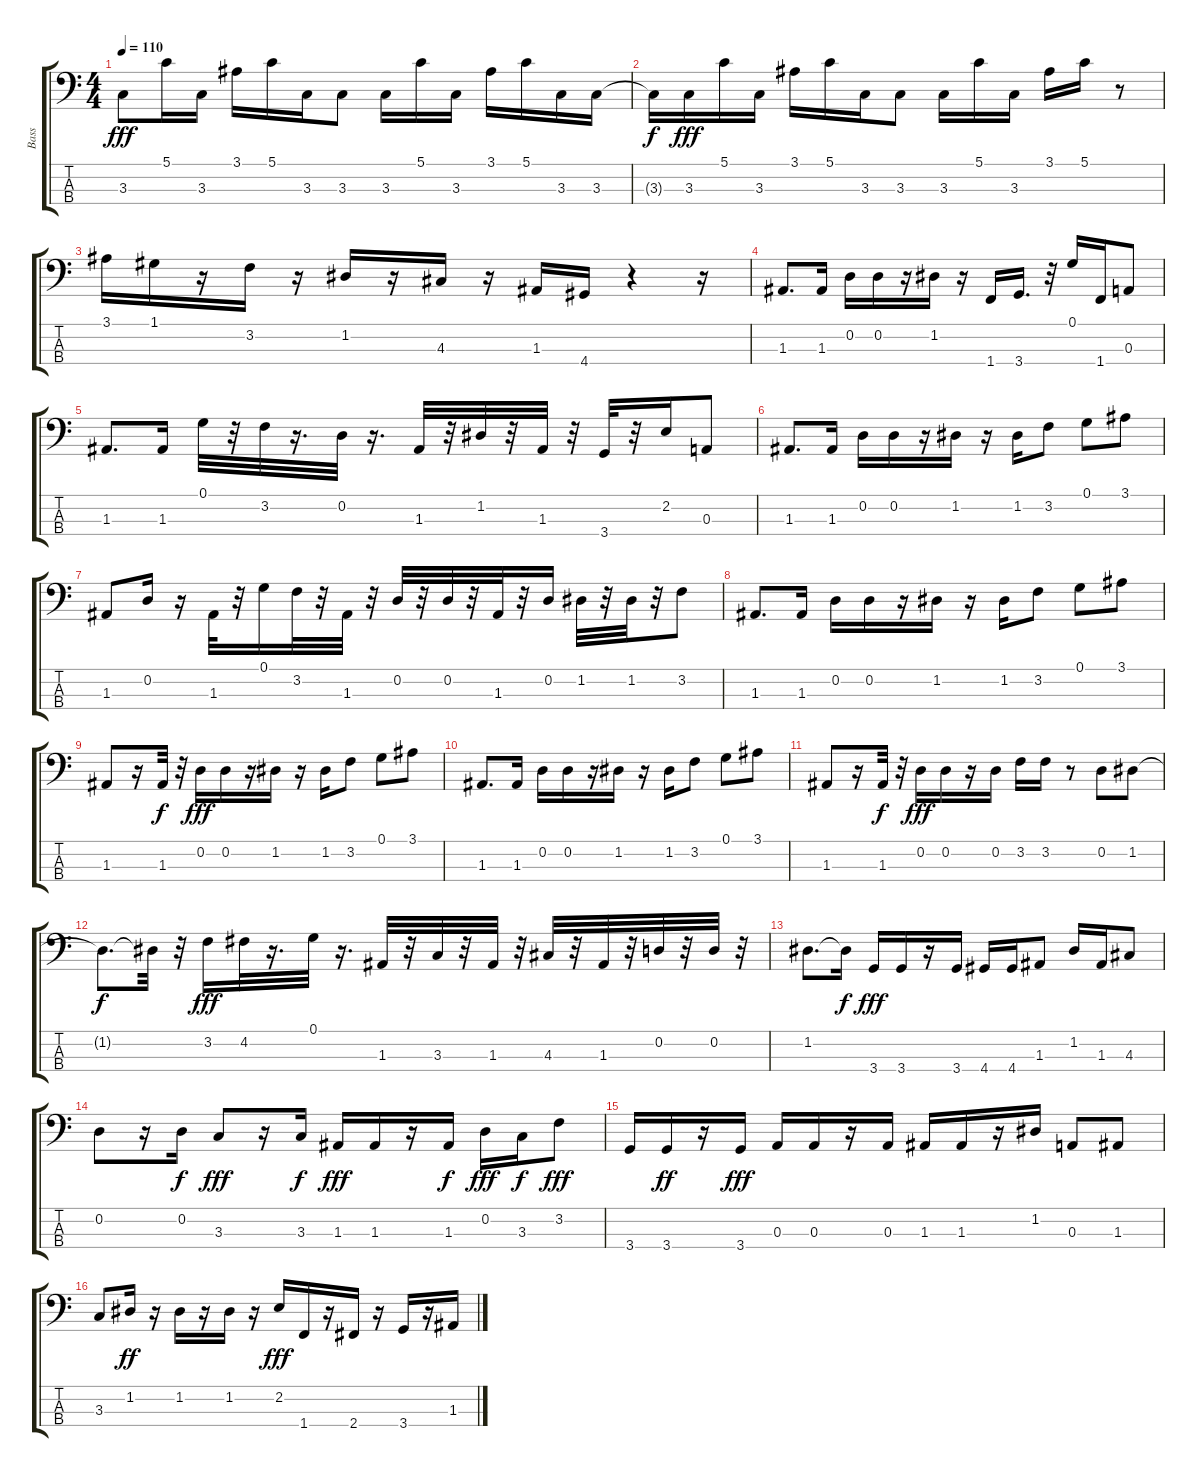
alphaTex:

\track ("Bass" "Bass") {instrument fretlessbass}
\staff {score tabs}
\tuning (G2 D2 A1 E1) {hide}
\ts (4 4)
\tempo 110
\clef f4
\ks c
3.3.8{dy fff} 5.1.16 3.3.16 3.1.16 5.1.16 3.3.16 3.3.8 3.3.16 5.1.16 3.3.16 3.1.16 5.1.16 3.3.16 3.3.16 |
3.3{t}.16{dy f} 3.3.16{dy fff} 5.1.16 3.3.16 3.1.16 5.1.16 3.3.16 3.3.8 3.3.16 5.1.16 3.3.16 3.1.16 5.1.16 r.8 |
3.1.16 1.1.16 r.16 3.2.16 r.16 1.2.16 r.16 4.3.16 r.16 1.3.16 4.4.16 r.4 r.16 |
1.3.8{d} 1.3.16 0.2.16 0.2.16 r.16 1.2.16 r.16 1.4.16 3.4.16{d} r.32 0.1.16 1.4.16 0.3.8 |
1.3.8{d} 1.3.16 0.1.32 r.32 3.2.32 r.16{d} 0.2.32 r.16{d} 1.3.32 r.32 1.2.32 r.32 1.3.32 r.32 3.4.32 r.32 2.2.16 0.3.8 |
1.3.8{d} 1.3.16 0.2.16 0.2.16 r.16 1.2.16 r.16 1.2.16 3.2.8 0.1.8 3.1.8 |
1.3.8 0.2.16 r.16 1.3.32 r.32 0.1.16 3.2.32 r.32 1.3.32 r.32 0.2.32 r.32 0.2.32 r.32 1.3.32 r.32 0.2.16 1.2.32 r.32 1.2.32 r.32 3.2.8 |
1.3.8{d} 1.3.16 0.2.16 0.2.16 r.16 1.2.16 r.16 1.2.16 3.2.8 0.1.8 3.1.8 |
1.3.8 r.16 1.3.32{dy f} r.32 0.2.16{dy fff} 0.2.16 r.16 1.2.16 r.16 1.2.16 3.2.8 0.1.8 3.1.8 |
1.3.8{d} 1.3.16 0.2.16 0.2.16 r.16 1.2.16 r.16 1.2.16 3.2.8 0.1.8 3.1.8 |
1.3.8 r.16 1.3.32{dy f} r.32 0.2.16{dy fff} 0.2.16 r.16 0.2.16 3.2.16 3.2.16 r.8 0.2.8 1.2.8 |
1.2{t}.8{d dy f} 1.2{t}.32 r.32 3.2.16{dy fff} 4.2.32 r.16{d} 0.1.32 r.16{d} 1.3.32 r.32 3.3.32 r.32 1.3.32 r.32 4.3.32 r.32 1.3.32 r.32 0.2.32 r.32 0.2.32 r.32 |
1.2.8{d} 1.2{t}.16{dy f} 3.4.16{dy fff} 3.4.16 r.16 3.4.16 4.4.16 4.4.16 1.3.8 1.2.16 1.3.16 4.3.8 |
0.2.8 r.16 0.2.16{dy f} 3.3.8{dy fff} r.16 3.3.16{dy f} 1.3.16{dy fff} 1.3.16 r.16 1.3.16{dy f} 0.2.16{dy fff} 3.3.16{dy f} 3.2.8{dy fff} |
3.4.16 3.4.16{dy ff} r.16 3.4.16{dy fff} 0.3.16 0.3.16 r.16 0.3.16 1.3.16 1.3.16 r.16 1.2.16 0.3.8 1.3.8 |
3.3.8 1.2.16{dy ff} r.16 1.2.16 r.16 1.2.16 r.16 2.2.16{dy fff} 1.4.16 r.16 2.4.16 r.16 3.4.16 r.16 1.3.16
